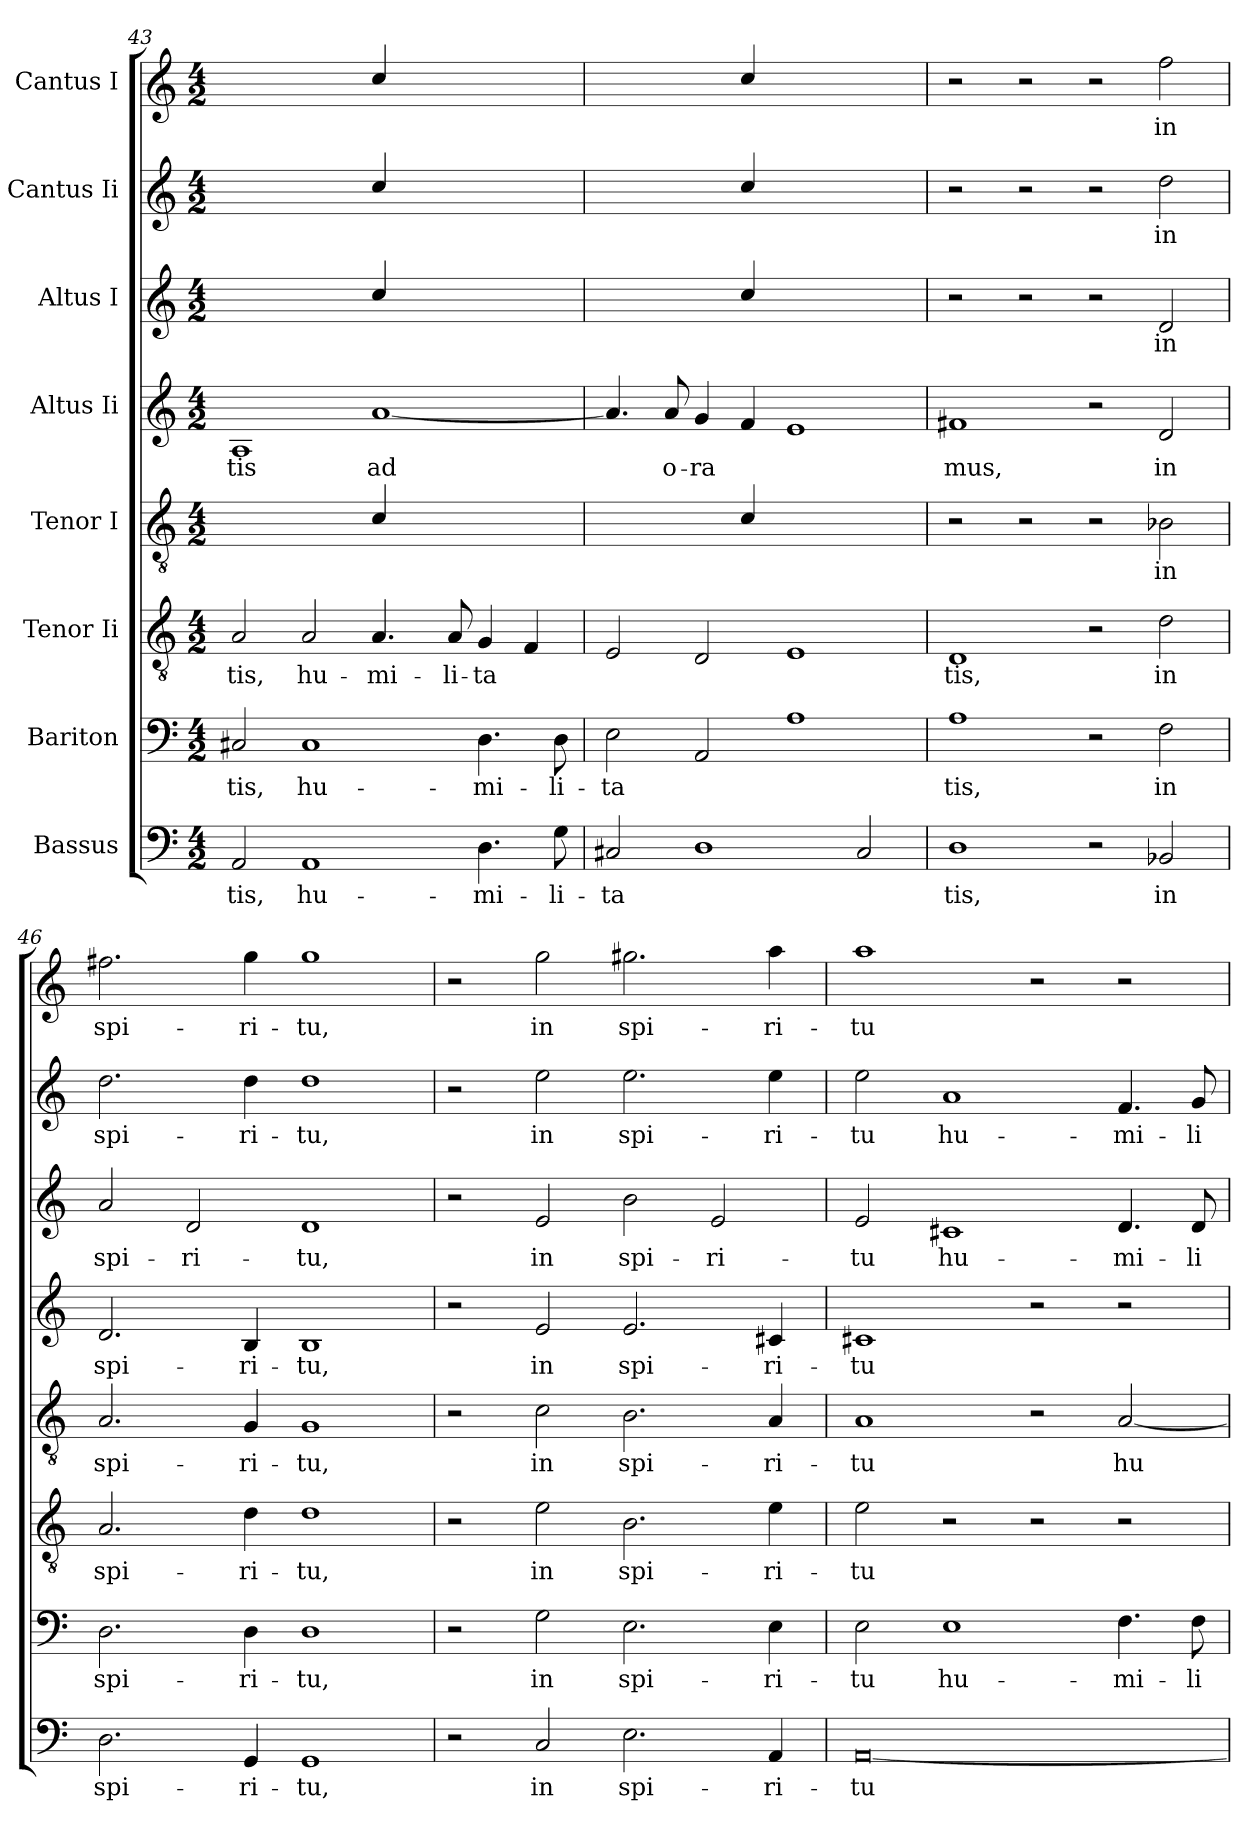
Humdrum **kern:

**kern	**text	**kern	**text	**kern	**text	**kern	**text	**kern	**text	**kern	**text	**kern	**text	**kern	**text
*part8	*part8	*part7	*part7	*part6	*part6	*part5	*part5	*part4	*part4	*part3	*part3	*part2	*part2	*part1	*part1
*staff8	*staff8	*staff7	*staff7	*staff6	*staff6	*staff5	*staff5	*staff4	*staff4	*staff3	*staff3	*staff2	*staff2	*staff1	*staff1
*I"Bassus	*	*I"Bariton	*	*I"Tenor Ii	*	*I"Tenor I	*	*I"Altus Ii	*	*I"Altus I	*	*I"Cantus Ii	*	*I"Cantus I	*
*clefF4	*	*clefF4	*	*clefGv2	*	*clefGv2	*	*clefG2	*	*clefG2	*	*clefG2	*	*clefG2	*
*k[]	*	*k[]	*	*k[]	*	*k[]	*	*k[]	*	*k[]	*	*k[]	*	*k[]	*
*C:	*	*C:	*	*C:	*	*C:	*	*C:	*	*C:	*	*C:	*	*C:	*
*M4/2	*	*M4/2	*	*M4/2	*	*M4/2	*	*M4/2	*	*M4/2	*	*M4/2	*	*M4/2	*
=43	=43	=43	=43	=43	=43	=43	=43	=43	=43	=43	=43	=43	=43	=43	=43
!	!LO:LY:b:cj	!	!LO:LY:b:cj	!	!LO:LY:b:cj	!	!	!	!LO:LY:b:cj	!	!	!	!	!	!
2AA/	tis,	2C#X/	-tis,	2A/	-tis,	1ryy	.	1A	-tis	1ryy	.	1ryy	.	1ryy	.
!	!LO:LY:b:cj	!	!LO:LY:b:cj	!	!LO:LY:b:cj	!	!	!	!	!	!	!	!	!	!
1AA	hu-	1C#	hu-	2A/	hu-	.	.	.	.	.	.	.	.	.	.
!	!	!	!	!	!LO:LY:b:cj	!	!LO:LY:b:cj	!	!LO:LY:b:cj	!	!LO:LY:b:cj	!	!LO:LY:b	!	!LO:LY:b:cj
.	.	.	.	4.A/	-mi-	4c/	.	[<1a	ad-	4cc/	.	4cc/	.	4cc/	.
.	.	.	.	.	.	2.ryy	.	.	.	2.ryy	.	2.ryy	.	2.ryy	.
!	!	!	!	!	!LO:LY:b:cj	!	!	!	!	!	!	!	!	!	!
.	.	.	.	8A/	-li-	.	.	.	.	.	.	.	.	.	.
!	!LO:LY:b:cj	!	!LO:LY:b:cj	!	!LO:LY:b:cj	!	!	!	!	!	!	!	!	!	!
4.D\	-mi-	4.D\	-mi-	4G/	-ta-	.	.	.	.	.	.	.	.	.	.
!	!	!	!	!	!LO:LY:b:cj	!	!	!	!	!	!	!	!	!	!
.	.	.	.	4F/	--	.	.	.	.	.	.	.	.	.	.
!	!LO:LY:b:cj	!	!LO:LY:b:cj	!	!	!	!	!	!	!	!	!	!	!	!
8G\	-li-	8D\	-li-	.	.	.	.	.	.	.	.	.	.	.	.
!!LO:PB:g=z
=44	=44	=44	=44	=44	=44	=44	=44	=44	=44	=44	=44	=44	=44	=44	=44
!	!LO:LY:b:cj	!	!LO:LY:b:cj	!	!LO:LY:b:cj	!	!	!	!LO:LY:b:cj	!	!	!	!	!	!
2C#X/	-ta-	2E\	-ta-	2E/	--	2.ryy	.	4.a/]	--	2.ryy	.	2.ryy	.	2.ryy	.
!	!	!	!	!	!	!	!	!	!LO:LY:b:cj	!	!	!	!	!	!
.	.	.	.	.	.	.	.	8a/	-o-	.	.	.	.	.	.
!	!LO:LY:b:cj	!	!LO:LY:b:cj	!	!LO:LY:b:cj	!	!	!	!LO:LY:b:cj	!	!	!	!	!	!
1D	--	2AA/	--	2D/	--	.	.	4g/	-ra-	.	.	.	.	.	.
!	!	!	!	!	!	!	!LO:LY:b:cj	!	!LO:LY:b:cj	!	!LO:LY:b:cj	!	!LO:LY:b	!	!LO:LY:b:cj
.	.	.	.	.	.	4c/	.	4f/	--	4cc/	.	4cc/	.	4cc/	.
!	!	!	!LO:LY:b:cj	!	!LO:LY:b:cj	!	!	!	!LO:LY:b:cj	!	!	!	!	!	!
.	.	1A	--	1E	--	1ryy	.	1e	--	1ryy	.	1ryy	.	1ryy	.
!	!LO:LY:b:cj	!	!	!	!	!	!	!	!	!	!	!	!	!	!
2C#/	--	.	.	.	.	.	.	.	.	.	.	.	.	.	.
=45	=45	=45	=45	=45	=45	=45	=45	=45	=45	=45	=45	=45	=45	=45	=45
!	!LO:LY:b:cj	!	!LO:LY:b:cj	!	!LO:LY:b:cj	!	!	!	!LO:LY:b:cj	!	!	!	!	!	!
1D	-tis,	1A	-tis,	1D	-tis,	2r	.	1f#X	-mus,	2r	.	2r	.	2r	.
.	.	.	.	.	.	2r	.	.	.	2r	.	2r	.	2r	.
2r	.	2r	.	2r	.	2r	.	2r	.	2r	.	2r	.	2r	.
!	!LO:LY:b:cj	!	!LO:LY:b:cj	!	!LO:LY:b:cj	!	!LO:LY:b:cj	!	!LO:LY:b:cj	!	!LO:LY:b:cj	!	!LO:LY:b	!	!LO:LY:b:cj
2BB-X/	in	2F\	in	2d\	in	2B-X\	in	2d/	in	2d/	in	2dd\	in	2ff\	in
=46	=46	=46	=46	=46	=46	=46	=46	=46	=46	=46	=46	=46	=46	=46	=46
!	!LO:LY:b:cj	!	!LO:LY:b:cj	!	!LO:LY:b:cj	!	!LO:LY:b:cj	!	!LO:LY:b:cj	!	!LO:LY:b:cj	!	!LO:LY:b	!	!LO:LY:b:cj
2.D\	spi-	2.D\	spi-	2.A/	spi-	2.A/	spi-	2.d/	spi-	2a/	spi-	2.dd\	spi-	2.ff#X\	spi-
!	!	!	!	!	!	!	!	!	!	!	!LO:LY:b:cj	!	!	!	!
.	.	.	.	.	.	.	.	.	.	2d/	-ri-	.	.	.	.
!	!LO:LY:b:cj	!	!LO:LY:b:cj	!	!LO:LY:b:cj	!	!LO:LY:b:cj	!	!LO:LY:b:cj	!	!	!	!LO:LY:b	!	!LO:LY:b:cj
4GG/	-ri-	4D\	-ri-	4d\	-ri-	4G/	-ri-	4B/	-ri-	.	.	4dd\	-ri-	4gg\	-ri-
!	!LO:LY:b:cj	!	!LO:LY:b:cj	!	!LO:LY:b:cj	!	!LO:LY:b:cj	!	!LO:LY:b:cj	!	!LO:LY:b:cj	!	!LO:LY:b	!	!LO:LY:b:cj
1GG	-tu,	1D	-tu,	1d	-tu,	1G	-tu,	1B	-tu,	1d	-tu,	1dd	-tu,	1gg	-tu,
=47	=47	=47	=47	=47	=47	=47	=47	=47	=47	=47	=47	=47	=47	=47	=47
2r	.	2r	.	2r	.	2r	.	2r	.	2r	.	2r	.	2r	.
!	!LO:LY:b:cj	!	!LO:LY:b:cj	!	!LO:LY:b:cj	!	!LO:LY:b:cj	!	!LO:LY:b:cj	!	!LO:LY:b:cj	!	!LO:LY:b	!	!LO:LY:b:cj
2C/	in	2G\	in	2e\	in	2c\	in	2e/	in	2e/	in	2ee\	in	2gg\	in
!	!LO:LY:b:cj	!	!LO:LY:b:cj	!	!LO:LY:b:cj	!	!LO:LY:b:cj	!	!LO:LY:b:cj	!	!LO:LY:b:cj	!	!LO:LY:b	!	!LO:LY:b:cj
2.E\	spi-	2.E\	spi-	2.B\	spi-	2.B\	spi-	2.e/	spi-	2b\	spi-	2.ee\	spi-	2.gg#X\	spi-
!	!	!	!	!	!	!	!	!	!	!	!LO:LY:b:cj	!	!	!	!
.	.	.	.	.	.	.	.	.	.	2e/	-ri-	.	.	.	.
!	!LO:LY:b:cj	!	!LO:LY:b:cj	!	!LO:LY:b:cj	!	!LO:LY:b:cj	!	!LO:LY:b:cj	!	!	!	!LO:LY:b	!	!LO:LY:b:cj
4AA/	-ri-	4E\	-ri-	4e\	-ri-	4A/	-ri-	4c#X/	-ri-	.	.	4ee\	-ri-	4aa\	-ri-
=48	=48	=48	=48	=48	=48	=48	=48	=48	=48	=48	=48	=48	=48	=48	=48
!	!LO:LY:b:cj	!	!LO:LY:b:cj	!	!LO:LY:b:cj	!	!LO:LY:b:cj	!	!LO:LY:b:cj	!	!LO:LY:b:cj	!	!LO:LY:b	!	!LO:LY:b:cj
[>0AA	-tu	2E\	-tu	2e\	-tu	1A	-tu	1c#X	-tu	2e/	-tu	2ee\	-tu	1aa	-tu
!	!	!	!LO:LY:b:cj	!	!	!	!	!	!	!	!LO:LY:b:cj	!	!LO:LY:b	!	!
.	.	1E	hu-	2r	.	.	.	.	.	1c#X	hu-	1a	hu-	.	.
.	.	.	.	2r	.	2r	.	2r	.	.	.	.	.	2r	.
!	!	!	!LO:LY:b:cj	!	!	!	!LO:LY:b:cj	!	!	!	!LO:LY:b:cj	!	!LO:LY:b	!	!
.	.	4.F\	-mi-	2r	.	[>2A/	hu-	2r	.	4.d/	-mi-	4.f/	-mi-	2r	.
!	!	!	!LO:LY:b:cj	!	!	!	!	!	!	!	!LO:LY:b:cj	!	!LO:LY:b	!	!
.	.	8F\	-li-	.	.	.	.	.	.	8d/	-li-	8g/	-li-	.	.
=	=	=	=	=	=	=	=	=	=	=	=	=	=	=	=
*-	*-	*-	*-	*-	*-	*-	*-	*-	*-	*-	*-	*-	*-	*-	*-
